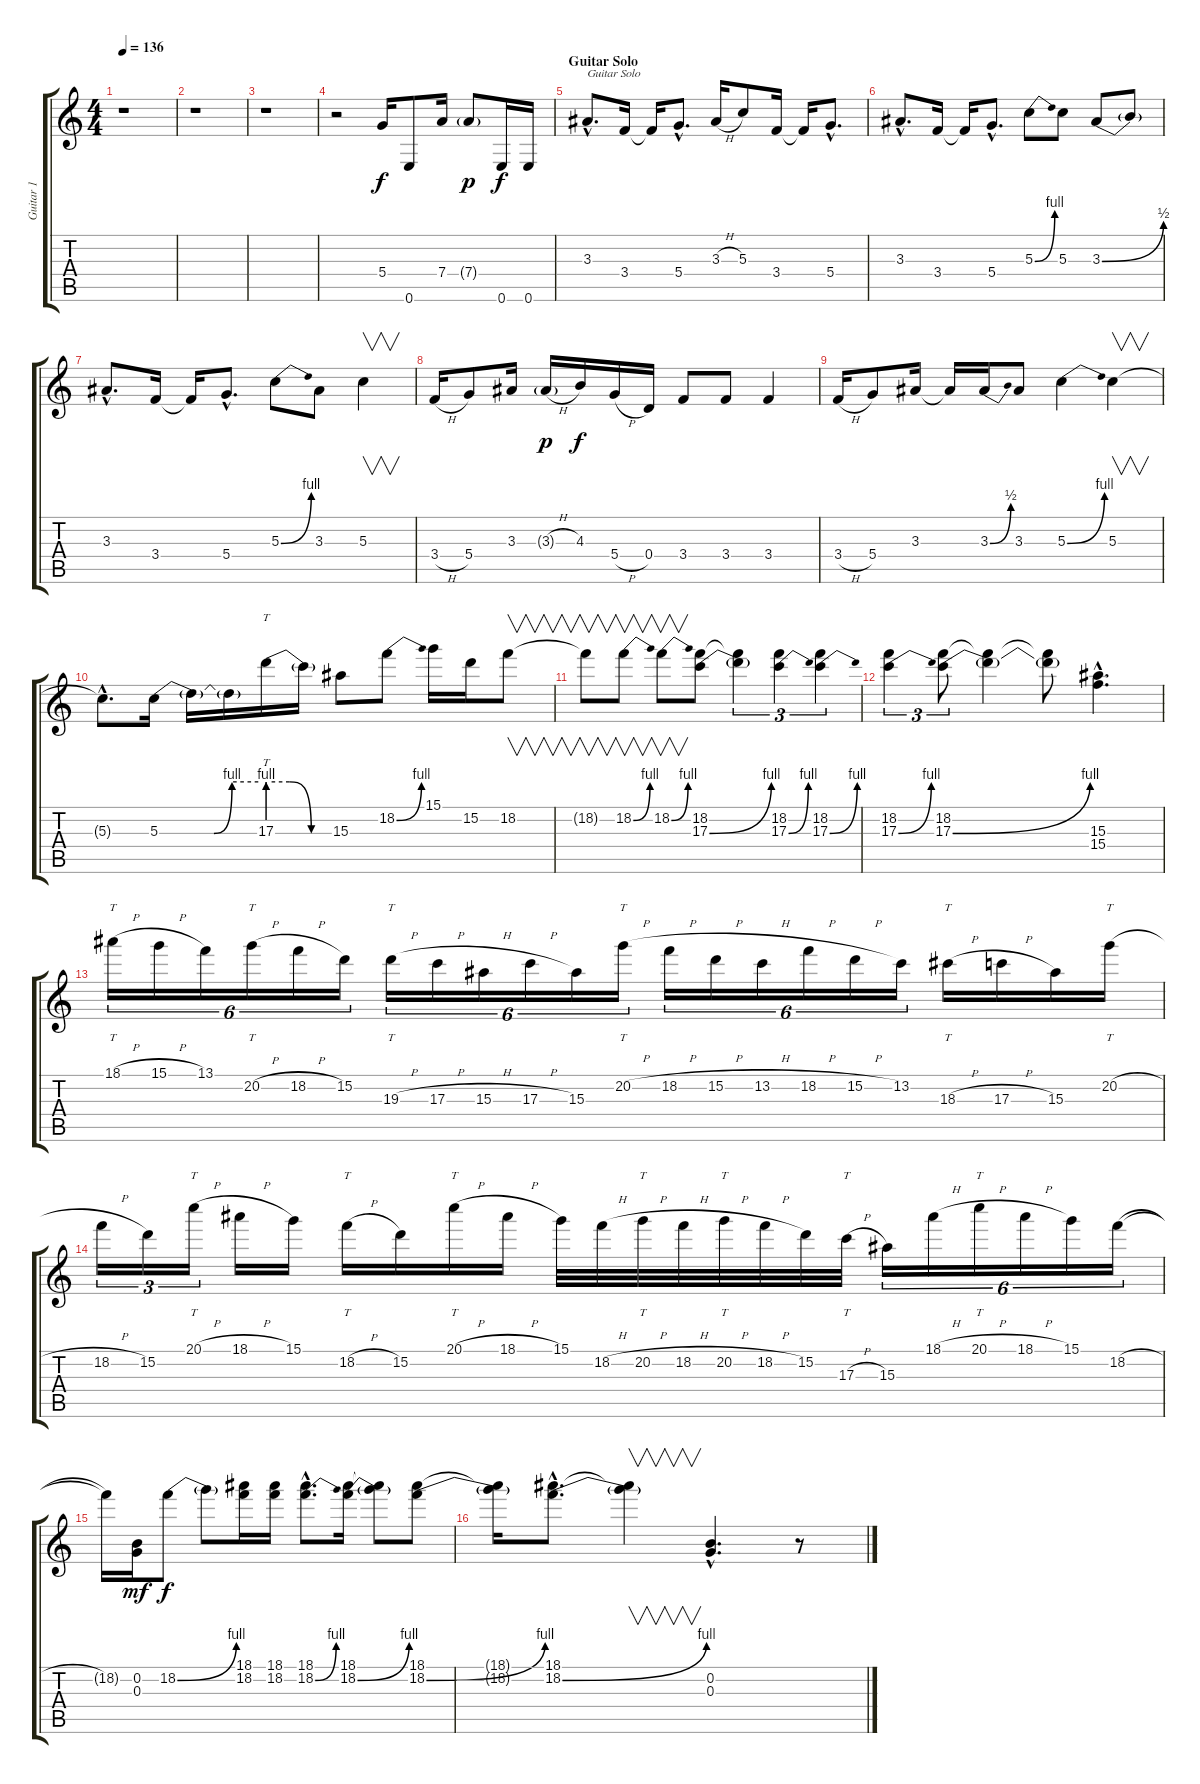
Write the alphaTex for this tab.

\track ("Guitar 1" "Guitar 1") {instrument distortionguitar}
\staff {score tabs}
\tuning (E4 B3 G3 D3 A2 E2) {hide}
\ts (4 4)
\tempo 136
\clef g2
\ks c
r.1{dy f} |
r.1 |
r.1 |
r.2 5.4.16 0.6.8 7.4.16 7.4{g}.8{dy p} 0.6.16{dy f} 0.6.16 |
\section ("" "Guitar Solo")
3.3{hac}.8{d txt "Guitar Solo"} 3.4.16 3.4{t}.16 5.4{hac}.8{d} 3.3{h}.16 5.3.8 3.4.16 3.4{t}.16 5.4{hac}.8{d} |
3.3{hac}.8{d} 3.4.16 3.4{t}.16 5.4{hac}.8{d} 5.3{be (bend 0 0 60 4)}.8 5.3.8 3.3{be (bend 0 0 60 2)}.8 3.3{t}.8 |
3.3{hac}.8{d} 3.4.16 3.4{t}.16 5.4{hac}.8{d} 5.3{be (bend 0 0 60 4)}.8 3.3.8 5.3.4{v} |
3.4{h}.16 5.4.8 3.3.16 3.3{h g}.16{dy p} 4.3.16{dy f} 5.4{h}.16 0.4.16 3.4.8 3.4.8 3.4.4 |
3.4{h}.16 5.4.8 3.3.16 3.3{t}.16 3.3{be (bend 0 0 60 2)}.16 3.3.8 5.3{be (bend 0 0 60 4)}.4 5.3.4{v} |
5.3{hac t}.8{d} 5.3{be (custom 0 0 33 0 44 4 60 4)}.16 5.3{t}.16 5.3{t}.16 17.3{be (custom 0 4 20 4 40 0 60 0)}.16{tt} 17.3{t}.16 15.3.8 18.2{be (bend 0 0 60 4)}.8 15.1.16 15.2.16 18.2.8{v} |
18.2{t}.8{v} 18.2{be (bend 0 0 60 4)}.8{v} 18.2{be (bend 0 0 60 4)}.8{v} (18.2 17.3{be (bend 0 0 60 4)}).8 (18.2{t} 17.3{t}).4{tu (3 2)} (18.2 17.3{be (bend 0 0 60 4)}).4{tu (3 2)} (18.2 17.3{be (bend 0 0 60 4)}).4{tu (3 2)} |
(18.2 17.3{be (bend 0 0 60 4)}).4{tu (3 2)} (18.2 17.3{be (bend 0 0 60 4)}).8{tu (3 2)} (18.2{t} 17.3{t}).4 (18.2{t} 17.3{t}).8 (15.3{hac} 15.4{hac}).4{d} |
18.1{h}.16{tt tu (6 4)} 15.1{h}.16{tu (6 4)} 13.1.16{tu (6 4)} 20.2{h}.16{tt tu (6 4)} 18.2{h}.16{tu (6 4)} 15.2.16{tu (6 4)} 19.3{h}.16{tt tu (6 4)} 17.3{h}.16{tu (6 4)} 15.3{h}.16{tu (6 4)} 17.3{h}.16{tu (6 4)} 15.3.16{tu (6 4)} 20.2{h}.16{tt tu (6 4)} 18.2{h}.16{tu (6 4)} 15.2{h}.16{tu (6 4)} 13.2{h}.16{tu (6 4)} 18.2{h}.16{tu (6 4)} 15.2{h}.16{tu (6 4)} 13.2.16{tu (6 4)} 18.3{h}.16{tt} 17.3{h}.16 15.3.16 20.2{h}.16{tt} |
18.2{h}.16{tu (3 2)} 15.2.16{tu (3 2)} 20.1{h}.16{tt tu (3 2)} 18.1{h}.16 15.1.16 18.2{h}.16{tt} 15.2.16 20.1{h}.16{tt} 18.1{h}.16 15.1.32 18.2{h}.32 20.2{h}.32{tt} 18.2{h}.32 20.2{h}.32{tt} 18.2{h}.32 15.2.32 17.3{h}.32{tt} 15.3.16{tu (6 4)} 18.1{h}.16{tu (6 4)} 20.1{h}.16{tt tu (6 4)} 18.1{h}.16{tu (6 4)} 15.1.16{tu (6 4)} 18.2{h}.16{tu (6 4)} |
18.2{t}.16 (0.2 0.3).16{dy mf} 18.2{be (bend 0 0 60 4)}.8{dy f} 18.2{t}.8 (18.1 18.2).16 (18.1 18.2).16 (18.1{hac} 18.2{be (bend 0 0 60 4) hac}).8{d} (18.1 18.2{be (bend 0 0 60 4)}).16 (18.1{t} 18.2{t}).8 (18.1 18.2{be (bend 0 0 60 4)}).8 |
(18.1{t} 18.2{t}).16 (18.1{hac} 18.2{be (bend 0 0 60 4) hac}).8{d} (18.1{t} 18.2{t}).4{v} (0.2{hac} 0.3{hac}).4{d} r.8
